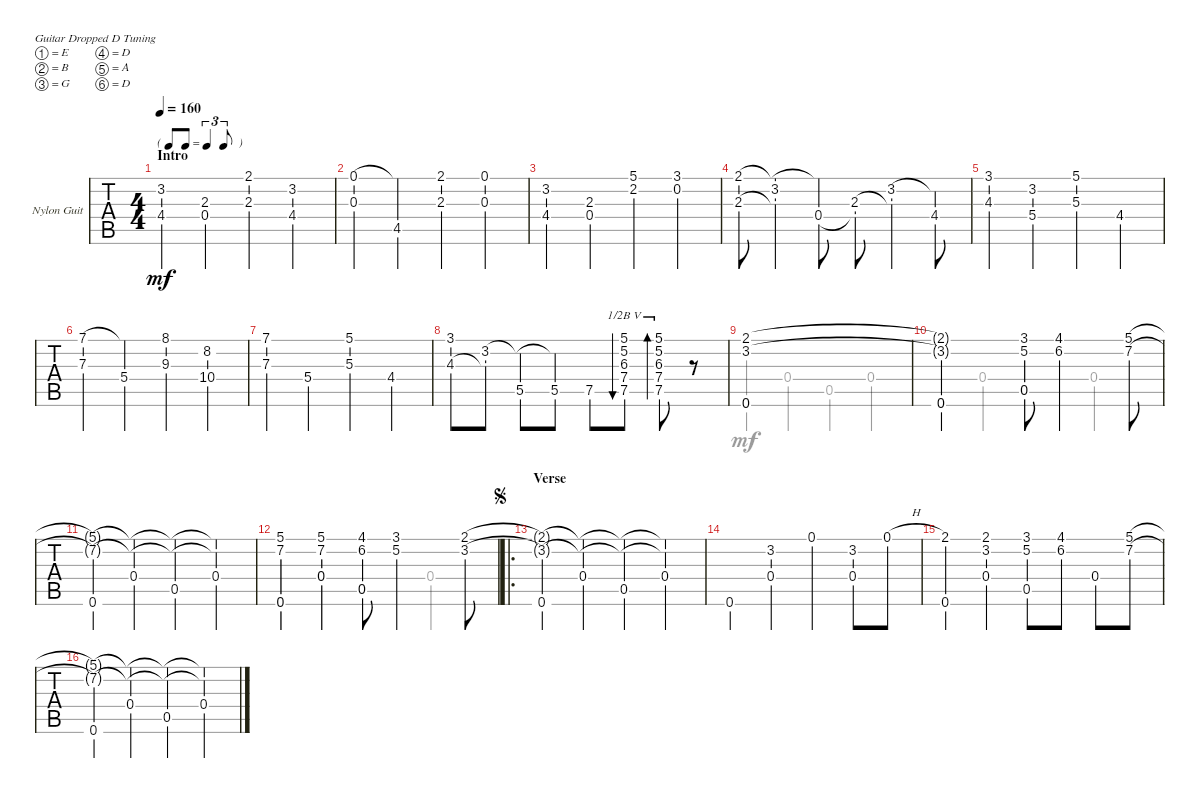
\defaultSystemsLayout 4
\bracketExtendMode nobrackets
\firstSystemTrackNameOrientation horizontal
\otherSystemsTrackNameOrientation horizontal
\track ("Nylon Guitar" "Nylon Guit") {instrument acousticguitarnylon}
\staff {tabs}
\tuning (E4 B3 G3 D3 A2 D2)
\voice
\ts (4 4)
\tf triplet8th
\section ("" "Intro")
\tempo 160
\clef g2
\ks d
(3.2{lf 3} 4.4).4{dy mf instrument acousticguitarnylon} (2.3{lf 2} 0.4).4 (2.1 2.3).4 (3.2 4.4).4 |
(0.1 0.3).4 (4.5 0.1{t}).4 (2.3 2.1).4 (0.1 0.3).4 |
(3.2 4.4).4 (2.3 0.4).4 (5.1{lf 5} 2.2).4 (3.1{lf 3} 0.2).4 |
(2.1 2.3).8 (3.2 2.3{t} 2.1{t}).4 (0.4 2.1{t}).8 (2.3 0.4{t}).8 (3.2 2.3{t}).4 (4.4 3.2{t}).8 |
(3.1 4.3).4 (3.2 5.4).4 (5.1{lf 5} 5.3).4 4.4.4 |
(7.1{lf 5} 7.3{lf 4}).4 (5.4 7.1{t lf 5}).4 (8.1 9.3{lf 3}).4 (8.2 10.4{lf 4}).4 |
(7.3 7.1).4 5.4.4 (5.3 5.1).4 4.4.4 |
(3.1 4.3).8 (3.2 4.3{t}).8 (5.5 3.2{t}).8 (5.5 3.2{t}).8 7.5.8 (7.4 6.3 5.2 5.1 7.5).8{bu 235 barre (5 half)} (7.4 6.3 5.2 5.1 7.5).8{bd 234 barre (5 half)} r.8 |
(2.1{lf 2} 3.2{lf 3} 0.6).1 |
(2.1{t} 3.2{t} 0.6).2 (3.1{lf 2} 5.2{lf 4} 0.5).8 (4.1 6.2).4 (5.1 7.2).8 |
(5.1{t} 7.2{t} 0.6).4 (0.4 5.1{t} 7.2{t}).4 (0.5 5.1{t} 7.2{t}).4 (0.4 5.1{t} 7.2{t}).4 |
(5.1 7.2 0.6).4 (5.1 7.2 0.4).4 (4.1 6.2 0.5).8 (3.1 5.2).4 (2.1{lf 2} 3.2{lf 3}).8 |
\ro
\section ("" "Verse")
\jump segno
(2.1{t} 3.2{t} 0.6).4 (0.4 2.1{t} 3.2{t}).4 (0.5 2.1{t} 3.2{t}).4 (0.4 2.1{t} 3.2{t}).4 |
0.6.4 (3.2 0.4).4 0.1.4 (3.2 0.4).8 0.1{h}.8 |
(0.6 2.1).4 (3.2 2.1 0.4).4 (3.1 5.2 0.5).8 (4.1 6.2).8 0.4.8 (7.2 5.1).8 |
(0.6 5.1{t} 7.2{t}).4 (0.4 5.1{t} 7.2{t}).4 (0.5 5.1{t} 7.2{t}).4 (0.4 5.1{t} 7.2{t}).4
\voice
\clef g2
\ottava regular
\simile none
\ks d
|
|
|
|
|
|
|
|
0.6.4 0.4.4 0.5.4 0.4.4 |
0.6.4 0.4.4 0.5.4 0.4.4 |
|
0.6.4 0.4.4 0.5.4 0.4.4 |
|
|
|
